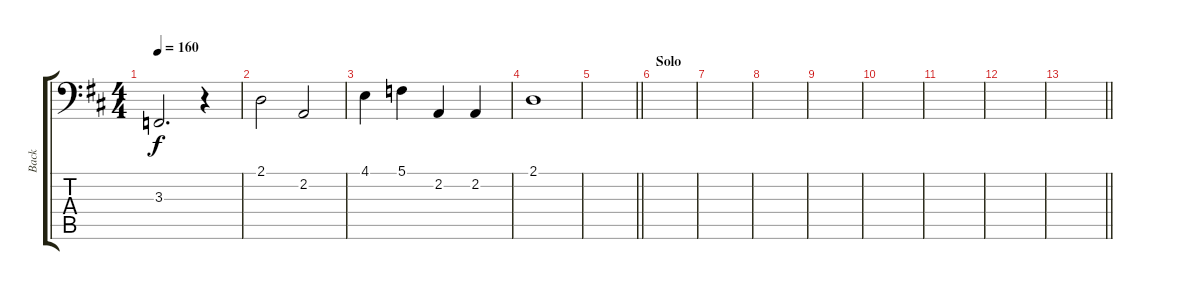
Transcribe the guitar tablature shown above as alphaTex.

\track ("Back" "Back") {instrument choiraahs}
\staff {score tabs}
\tuning (C3 G2 D2 A1 E1 B0) {hide}
\ts (4 4)
\tempo 160
\clef f4
\ks d
3.3.2{d dy f} r.4 |
2.1.2 2.2.2 |
4.1.4 5.1.4 2.2.4 2.2.4 |
2.1.1 |
\barLineRight lightlight
|
\section ("" "Solo")
|
|
|
|
|
|
|
\barLineRight lightlight
